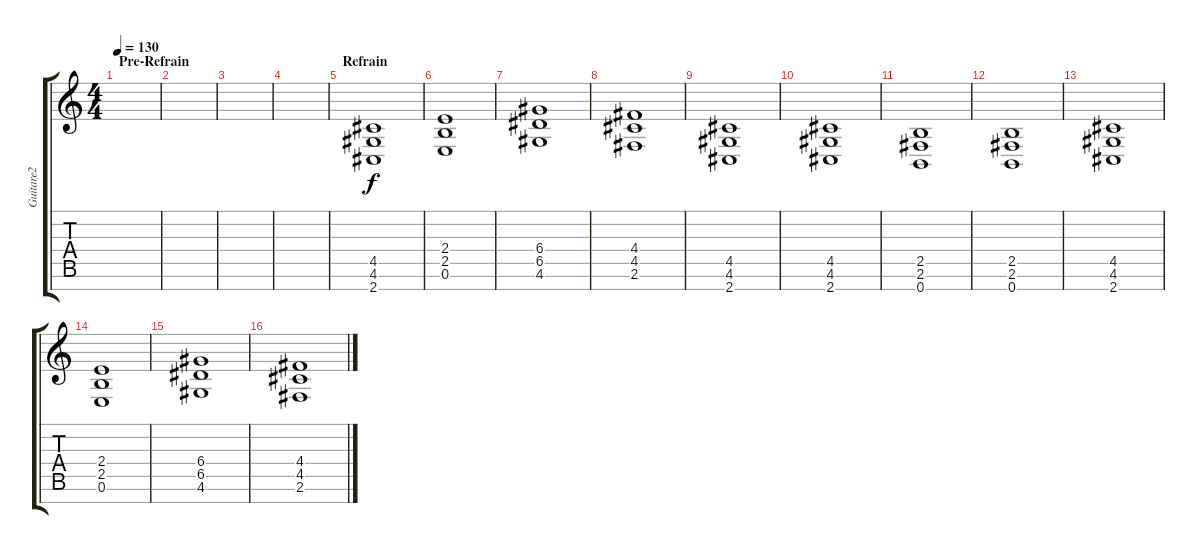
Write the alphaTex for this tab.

\track ("Guitare2" "Guitare2") {instrument distortionguitar}
\staff {score tabs}
\tuning (E4 B3 G3 D3 A2 E2 B1) {hide}
\ts (4 4)
\section ("" "Pre-Refrain")
\tempo 130
\clef g2
\ks c
|
|
|
|
\section ("" "Refrain")
(4.5 4.6 2.7).1 |
(2.4 2.5 0.6).1 |
(6.4 6.5 4.6).1 |
(4.4 4.5 2.6).1 |
(4.5 4.6 2.7).1 |
(4.5 4.6 2.7).1 |
(2.5 2.6 0.7).1 |
(2.5 2.6 0.7).1 |
(4.5 4.6 2.7).1 |
(2.4 2.5 0.6).1 |
(6.4 6.5 4.6).1 |
(4.4 4.5 2.6).1
